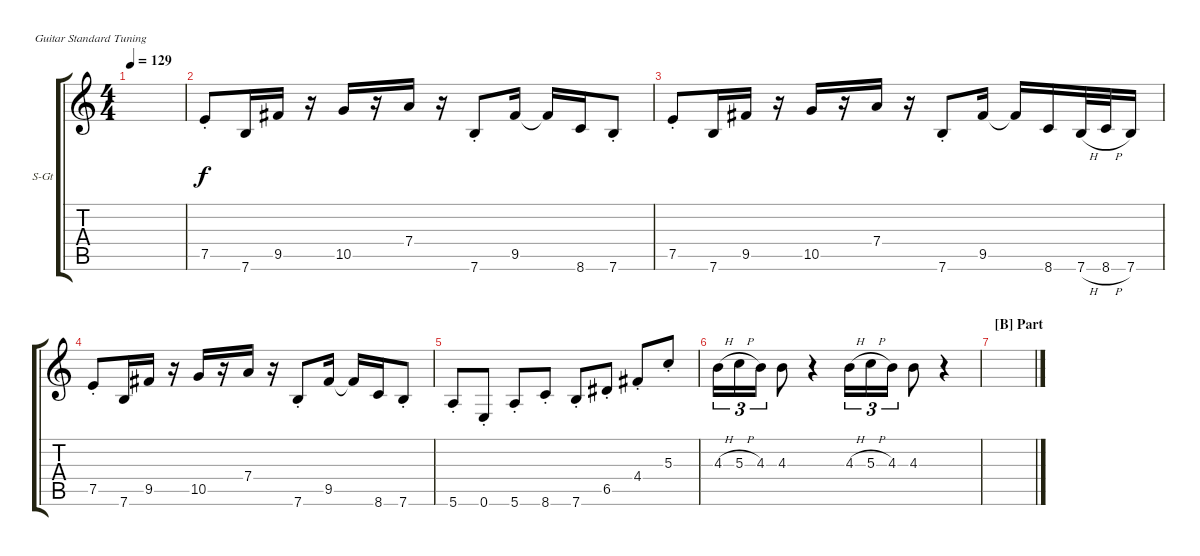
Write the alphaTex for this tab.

\defaultSystemsLayout 4
\bracketExtendMode groupsimilarinstruments
\firstSystemTrackNameOrientation horizontal
\otherSystemsTrackNameOrientation horizontal
\track ("Guitar III" "S-Gt") {mute instrument acousticguitarsteel}
\staff {score tabs}
\tuning (E4 B3 G3 D3 A2 E2)
\ts (4 4)
\tempo 129
\clef g2
\scale
0.333333
\ks c
|
\scale
0.333333 7.5{st}.8 7.6.16 9.5.16 r.16 10.5.16 r.16 7.4.16 r.16 7.6{st}.8 9.5.16 9.5{t}.16 8.6.16 7.6{st}.8 |
7.5{st}.8 7.6.16 9.5.16 r.16 10.5.16 r.16 7.4.16 r.16 7.6{st}.8 9.5.16 9.5{t}.16 8.6.16 7.6{h}.32 8.6{h}.32 7.6.16 |
7.5{st}.8 7.6.16 9.5.16 r.16 10.5.16 r.16 7.4.16 r.16 7.6{st}.8 9.5.16 9.5{t}.16 8.6.16 7.6{st}.8 |
5.6{st}.8 0.6{st}.8 5.6{st}.8 8.6{st}.8 7.6{st}.8 6.5{st}.8 4.4{st}.8 5.3{st}.8 |
4.3{h}.16{tu (3 2)} 5.3{h}.16{tu (3 2)} 4.3.16{tu (3 2)} 4.3.8 r.4 4.3{h}.16{tu (3 2)} 5.3{h}.16{tu (3 2)} 4.3.16{tu (3 2)} 4.3.8 r.4 |
\section ("B" "Part")
